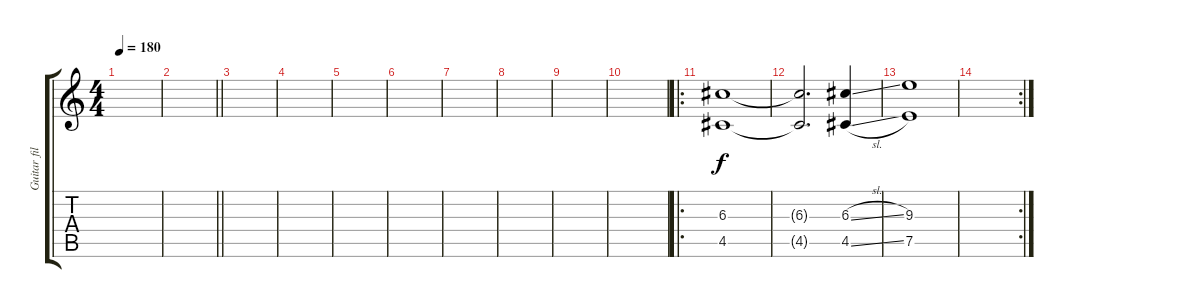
\track ("Guitar fill" "Guitar fil") {instrument overdrivenguitar}
\staff {score tabs}
\tuning (E4 B3 G3 D3 A2 E2) {hide}
\ts (4 4)
\tempo 180
\clef g2
\ks c
|
\barLineRight lightlight
|
|
|
|
|
|
|
|
|
\ro
(6.3 4.5).1{dy f} |
(6.3{t} 4.5{t}).2{d} (6.3{sl} 4.5{sl}).4 |
(9.3 7.5).1 |
\rc 2
